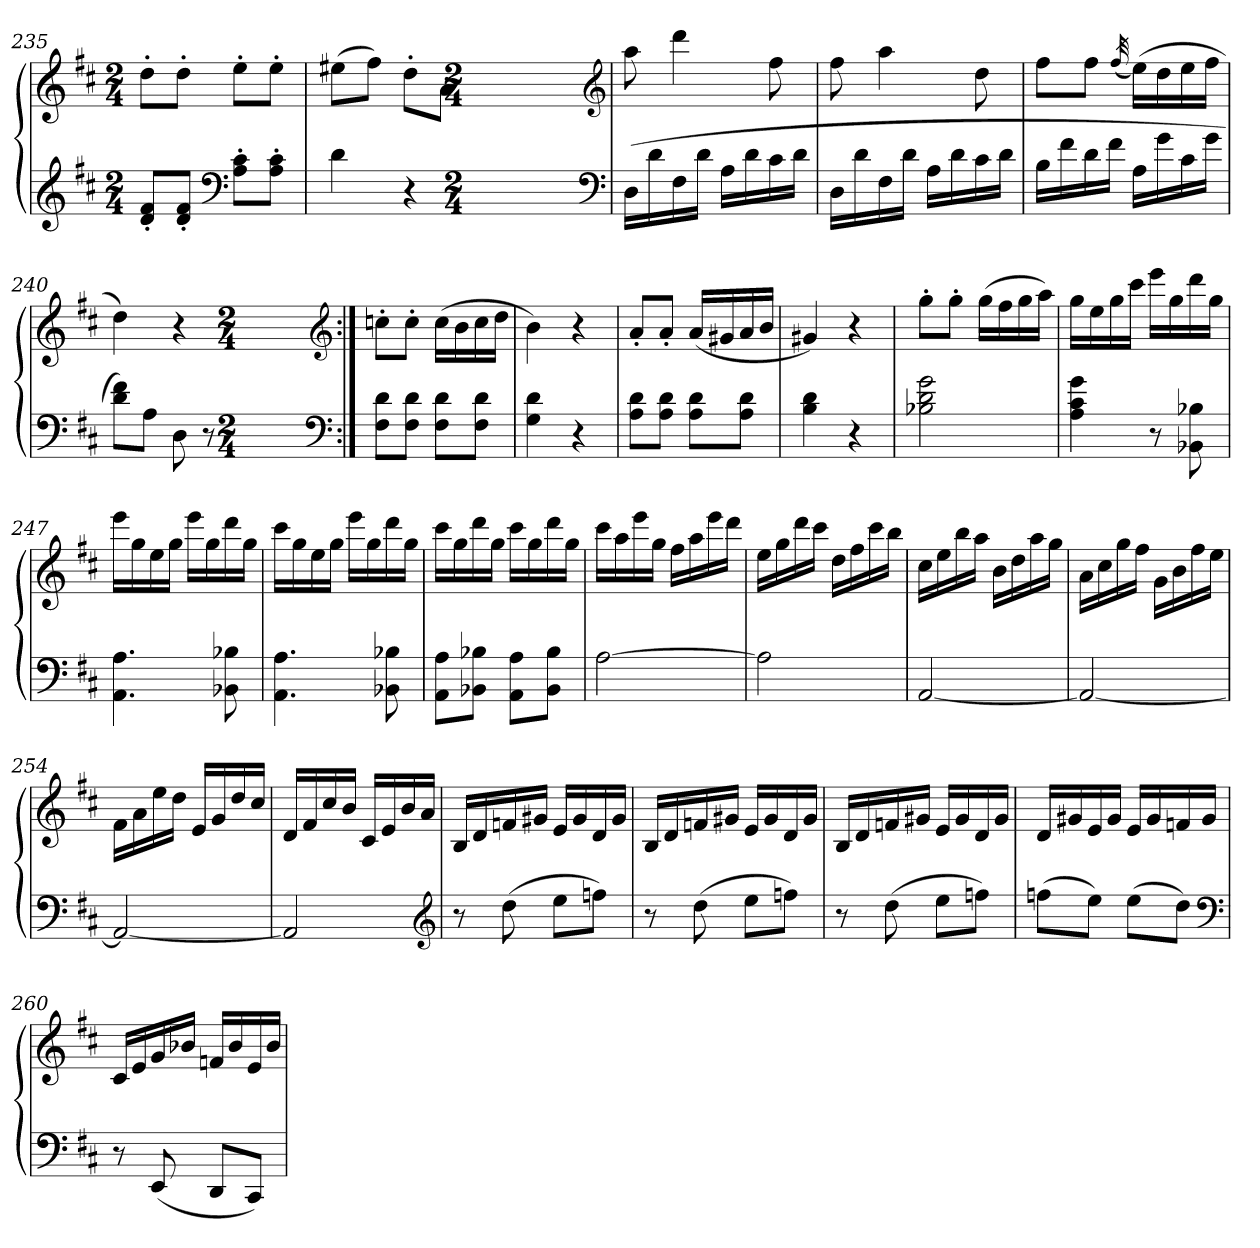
**kern	**kern
*part1	*part1
*staff2	*staff1
*clefG2	*clefG2
*k[f#c#]	*k[f#c#]
*M2/4	*M2/4
=235	=235
8d' 8f#'L	8dd'L
8d' 8f#'J	8dd'J
*clefF4	*
8A' 8c#'L	8ee'L
8A' 8c#'J	8ee'J
=236	=236
4d	(8ee#XL
.	8ff#J)
4r	8dd'L
.	8a'J
*clefF4	*clefG2
*M2/4	*M2/4
=237	=237
(16DLL	8aa
16d	.
16F#	4ddd
16dJJ	.
16ALL	.
16d	.
16c#	8ff#
16dJJ	.
=238	=238
16DLL	8ff#
16d	.
16F#	4aa
16dJJ	.
16ALL	.
16d	.
16c#	8dd
16dJJ	.
=239	=239
16BLL	8ff#L
16f#	.
16d	8ff#J
16f#JJ	.
.	(32qff#
16ALL	(16eeLL)
16g	16dd
16c#	16ee
16gJJ	16ff#JJ
=240	=240
8d 8f#L)	4dd)
8AJ	.
8D	4r
8r	.
*clefF4	*clefG2
*M2/4	*M2/4
=241:|!	=241:|!
8F# 8dL	8ccn'L
8F# 8dJ	8cc'J
8F# 8dL	(16ccLL
.	16b
8F# 8dJ	16cc
.	16ddJJ
=242	=242
4G 4d	4b)
4r	4r
=243	=243
8A 8dL	8a'L
8A 8dJ	8a'J
8A 8dL	(16aLL
.	16g#X
8A 8dJ	16a
.	16bJJ
=244	=244
4B 4d	4g#X)
4r	4r
=245	=245
2B-X 2d 2g	8gg'L
.	8gg'J
.	(16ggLL
.	16ff#
.	16gg
.	16aaJJ)
=246	=246
4A 4c# 4g	16ggLL
.	16ee
.	16gg
.	16ccc#JJ
8r	16eeeLL
.	16gg
8BB-X 8B-X	16ddd
.	16ggJJ
=247	=247
4.AA 4.A	16eeeLL
.	16gg
.	16ee
.	16ggJJ
.	16eeeLL
.	16gg
8BB-X 8B-X	16ddd
.	16ggJJ
=248	=248
4.AA 4.A	16ccc#LL
.	16gg
.	16ee
.	16ggJJ
.	16eeeLL
.	16gg
8BB-X 8B-X	16ddd
.	16ggJJ
=249	=249
8AA 8AL	16ccc#LL
.	16gg
8BB-X 8B-XJ	16ddd
.	16ggJJ
8AA 8AL	16ccc#LL
.	16gg
8BB- 8B-J	16ddd
.	16ggJJ
=250	=250
[2A	16ccc#LL
.	16aa
.	16eee
.	16ggJJ
.	16ff#LL
.	16aa
.	16eee
.	16dddJJ
=251	=251
2A]	16eeLL
.	16gg
.	16ddd
.	16ccc#JJ
.	16ddLL
.	16ff#
.	16ccc#
.	16bbJJ
=252	=252
[2AA	16cc#LL
.	16ee
.	16bb
.	16aaJJ
.	16bLL
.	16dd
.	16aa
.	16ggJJ
=253	=253
2AA_	16aLL
.	16cc#
.	16gg
.	16ff#JJ
.	16gLL
.	16b
.	16ff#
.	16eeJJ
=254	=254
2AA_	16f#LL
.	16a
.	16ee
.	16ddJJ
.	16eLL
.	16g
.	16dd
.	16cc#JJ
=255	=255
2AA]	16dLL
.	16f#
.	16cc#
.	16bJJ
.	16c#LL
.	16e
.	16b
.	16aJJ
*clefG2	*
=256	=256
8r	16BLL
.	16d
(8dd	16fn
.	16g#XJJ
8eeL	16eLL
.	16g#
8ffnJ)	16d
.	16g#JJ
=257	=257
8r	16BLL
.	16d
(8dd	16fn
.	16g#XJJ
8eeL	16eLL
.	16g#
8ffnJ)	16d
.	16g#JJ
=258	=258
8r	16BLL
.	16d
(8dd	16fn
.	16g#XJJ
8eeL	16eLL
.	16g#
8ffnJ)	16d
.	16g#JJ
=259	=259
(8ffnL	16dLL
.	16g#X
8eeJ)	16e
.	16g#JJ
(8eeL	16eLL
.	16g#
8ddJ)	16fn
.	16g#JJ
*clefF4	*
=260	=260
8r	16c#LL
.	16e
(8EE	16g
.	16b-XJJ
8DDL	16fnLL
.	16b-
8CC#J)	16e
.	16b-JJ
=	=
*-	*-
